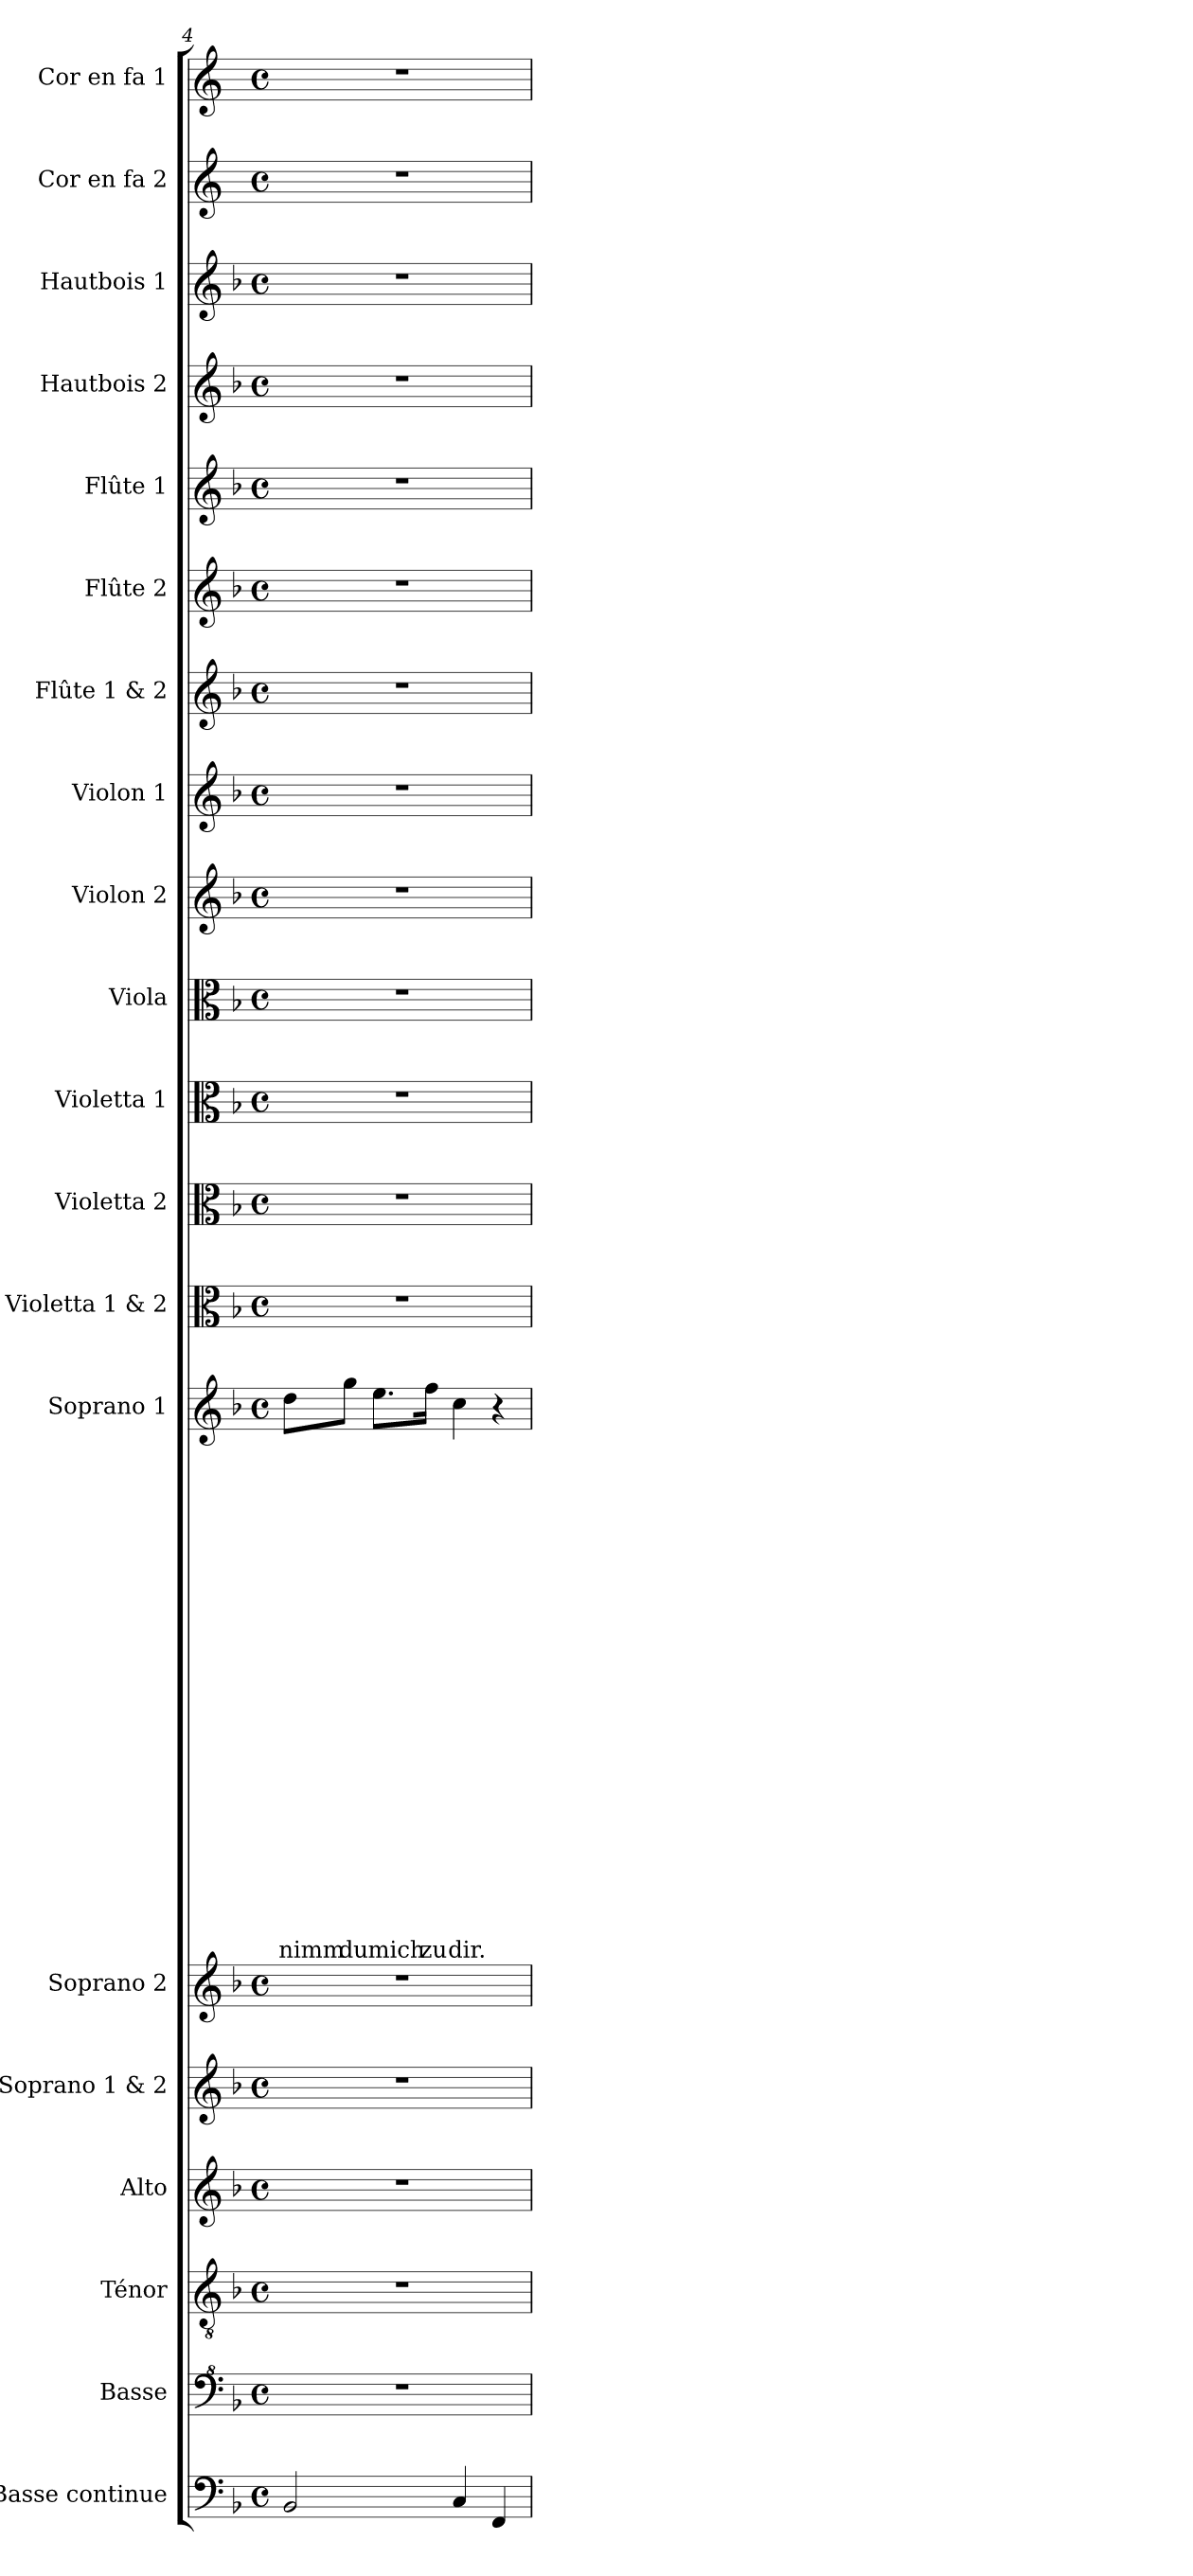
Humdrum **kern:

**kern	**kern	**kern	**kern	**kern	**kern	**kern	**text	**text	**text	**text	**text	**text	**text	**text	**text	**text	**text	**text	**text	**text	**text	**text	**text	**text	**text	**text	**text	**text	**text	**kern	**kern	**kern	**kern	**kern	**kern	**kern	**kern	**kern	**kern	**kern	**kern	**kern
*part20	*part19	*part18	*part17	*part16	*part15	*part14	*part14	*part14	*part14	*part14	*part14	*part14	*part14	*part14	*part14	*part14	*part14	*part14	*part14	*part14	*part14	*part14	*part14	*part14	*part14	*part14	*part14	*part14	*part14	*part13	*part12	*part11	*part10	*part9	*part8	*part7	*part6	*part5	*part4	*part3	*part2	*part1
*staff20	*staff19	*staff18	*staff17	*staff16	*staff15	*staff14	*staff14	*staff14	*staff14	*staff14	*staff14	*staff14	*staff14	*staff14	*staff14	*staff14	*staff14	*staff14	*staff14	*staff14	*staff14	*staff14	*staff14	*staff14	*staff14	*staff14	*staff14	*staff14	*staff14	*staff13	*staff12	*staff11	*staff10	*staff9	*staff8	*staff7	*staff6	*staff5	*staff4	*staff3	*staff2	*staff1
*I"Basse continue	*I"Basse	*I"Ténor	*I"Alto	*I"Soprano 1 & 2	*I"Soprano 2	*I"Soprano 1	*	*	*	*	*	*	*	*	*	*	*	*	*	*	*	*	*	*	*	*	*	*	*	*I"Violetta 1 & 2	*I"Violetta 2	*I"Violetta 1	*I"Viola	*I"Violon 2	*I"Violon 1	*I"Flûte 1 & 2	*I"Flûte 2	*I"Flûte 1	*I"Hautbois 2	*I"Hautbois 1	*I"Cor en fa 2	*I"Cor en fa 1
*I'BC	*I'Bas	*I'T	*I'A	*	*I'S 2	*I'S 1	*	*	*	*	*	*	*	*	*	*	*	*	*	*	*	*	*	*	*	*	*	*	*	*	*I'Vta 2	*I'Vta 1	*I'Vla	*I'Vln 2	*I'Vln 1	*	*I'Fl 2	*I'Fl 1	*I'Hb 2	*I'Hb 1	*I'Cor 2	*I'Cor 1
*clefF4	*clefF^4	*clefGv2	*clefG2	*clefG2	*clefG2	*clefG2	*	*	*	*	*	*	*	*	*	*	*	*	*	*	*	*	*	*	*	*	*	*	*	*clefC3	*clefC3	*clefC3	*clefC3	*clefG2	*clefG2	*clefG2	*clefG2	*clefG2	*clefG2	*clefG2	*clefG2	*clefG2
*ITrd7c12	*	*	*	*	*	*	*	*	*	*	*	*	*	*	*	*	*	*	*	*	*	*	*	*	*	*	*	*	*	*	*	*	*	*	*	*	*	*	*	*	*ITrd4c7	*ITrd4c7
*k[b-]	*k[b-]	*k[b-]	*k[b-]	*k[b-]	*k[b-]	*k[b-]	*	*	*	*	*	*	*	*	*	*	*	*	*	*	*	*	*	*	*	*	*	*	*	*k[b-]	*k[b-]	*k[b-]	*k[b-]	*k[b-]	*k[b-]	*k[b-]	*k[b-]	*k[b-]	*k[b-]	*k[b-]	*k[b-]	*k[b-]
*F:	*F:	*F:	*F:	*F:	*F:	*F:	*	*	*	*	*	*	*	*	*	*	*	*	*	*	*	*	*	*	*	*	*	*	*	*F:	*F:	*F:	*F:	*F:	*F:	*F:	*F:	*F:	*F:	*F:	*F:	*F:
*M4/4	*M4/4	*M4/4	*M4/4	*M4/4	*M4/4	*M4/4	*	*	*	*	*	*	*	*	*	*	*	*	*	*	*	*	*	*	*	*	*	*	*	*M4/4	*M4/4	*M4/4	*M4/4	*M4/4	*M4/4	*M4/4	*M4/4	*M4/4	*M4/4	*M4/4	*M4/4	*M4/4
*met(c)	*met(c)	*met(c)	*met(c)	*met(c)	*met(c)	*met(c)	*	*	*	*	*	*	*	*	*	*	*	*	*	*	*	*	*	*	*	*	*	*	*	*met(c)	*met(c)	*met(c)	*met(c)	*met(c)	*met(c)	*met(c)	*met(c)	*met(c)	*met(c)	*met(c)	*met(c)	*met(c)
=4	=4	=4	=4	=4	=4	=4	=4	=4	=4	=4	=4	=4	=4	=4	=4	=4	=4	=4	=4	=4	=4	=4	=4	=4	=4	=4	=4	=4	=4	=4	=4	=4	=4	=4	=4	=4	=4	=4	=4	=4	=4	=4
!	!	!	!	!	!	!	!	!	!	!	!	!	!	!	!	!	!	!	!	!	!	!	!	!	!	!	!	!	!LO:LY:b	!	!	!	!	!	!	!	!	!	!	!	!	!
2BBB-/	1r	1r	1r	1r	1r	8dd\L	.	.	.	.	.	.	.	.	.	.	.	.	.	.	.	.	.	.	.	.	.	.	nimm	1r	1r	1r	1r	1r	1r	1r	1r	1r	1r	1r	1r	1r
!	!	!	!	!	!	!	!	!	!	!	!	!	!	!	!	!	!	!	!	!	!	!	!	!	!	!	!	!	!LO:LY:b	!	!	!	!	!	!	!	!	!	!	!	!	!
.	.	.	.	.	.	8gg\J	.	.	.	.	.	.	.	.	.	.	.	.	.	.	.	.	.	.	.	.	.	.	du	.	.	.	.	.	.	.	.	.	.	.	.	.
!	!	!	!	!	!	!	!	!	!	!	!	!	!	!	!	!	!	!	!	!	!	!	!	!	!	!	!	!	!LO:LY:b	!	!	!	!	!	!	!	!	!	!	!	!	!
.	.	.	.	.	.	8.ee\L	.	.	.	.	.	.	.	.	.	.	.	.	.	.	.	.	.	.	.	.	.	.	mich	.	.	.	.	.	.	.	.	.	.	.	.	.
!	!	!	!	!	!	!	!	!	!	!	!	!	!	!	!	!	!	!	!	!	!	!	!	!	!	!	!	!	!LO:LY:b	!	!	!	!	!	!	!	!	!	!	!	!	!
.	.	.	.	.	.	16ff\Jk	.	.	.	.	.	.	.	.	.	.	.	.	.	.	.	.	.	.	.	.	.	.	zu	.	.	.	.	.	.	.	.	.	.	.	.	.
!	!	!	!	!	!	!	!	!	!	!	!	!	!	!	!	!	!	!	!	!	!	!	!	!	!	!	!	!	!LO:LY:b	!	!	!	!	!	!	!	!	!	!	!	!	!
4CC/	.	.	.	.	.	4cc\	.	.	.	.	.	.	.	.	.	.	.	.	.	.	.	.	.	.	.	.	.	.	dir.	.	.	.	.	.	.	.	.	.	.	.	.	.
4FFF/	.	.	.	.	.	4r	.	.	.	.	.	.	.	.	.	.	.	.	.	.	.	.	.	.	.	.	.	.	.	.	.	.	.	.	.	.	.	.	.	.	.	.
=	=	=	=	=	=	=	=	=	=	=	=	=	=	=	=	=	=	=	=	=	=	=	=	=	=	=	=	=	=	=	=	=	=	=	=	=	=	=	=	=	=	=
*-	*-	*-	*-	*-	*-	*-	*-	*-	*-	*-	*-	*-	*-	*-	*-	*-	*-	*-	*-	*-	*-	*-	*-	*-	*-	*-	*-	*-	*-	*-	*-	*-	*-	*-	*-	*-	*-	*-	*-	*-	*-	*-
